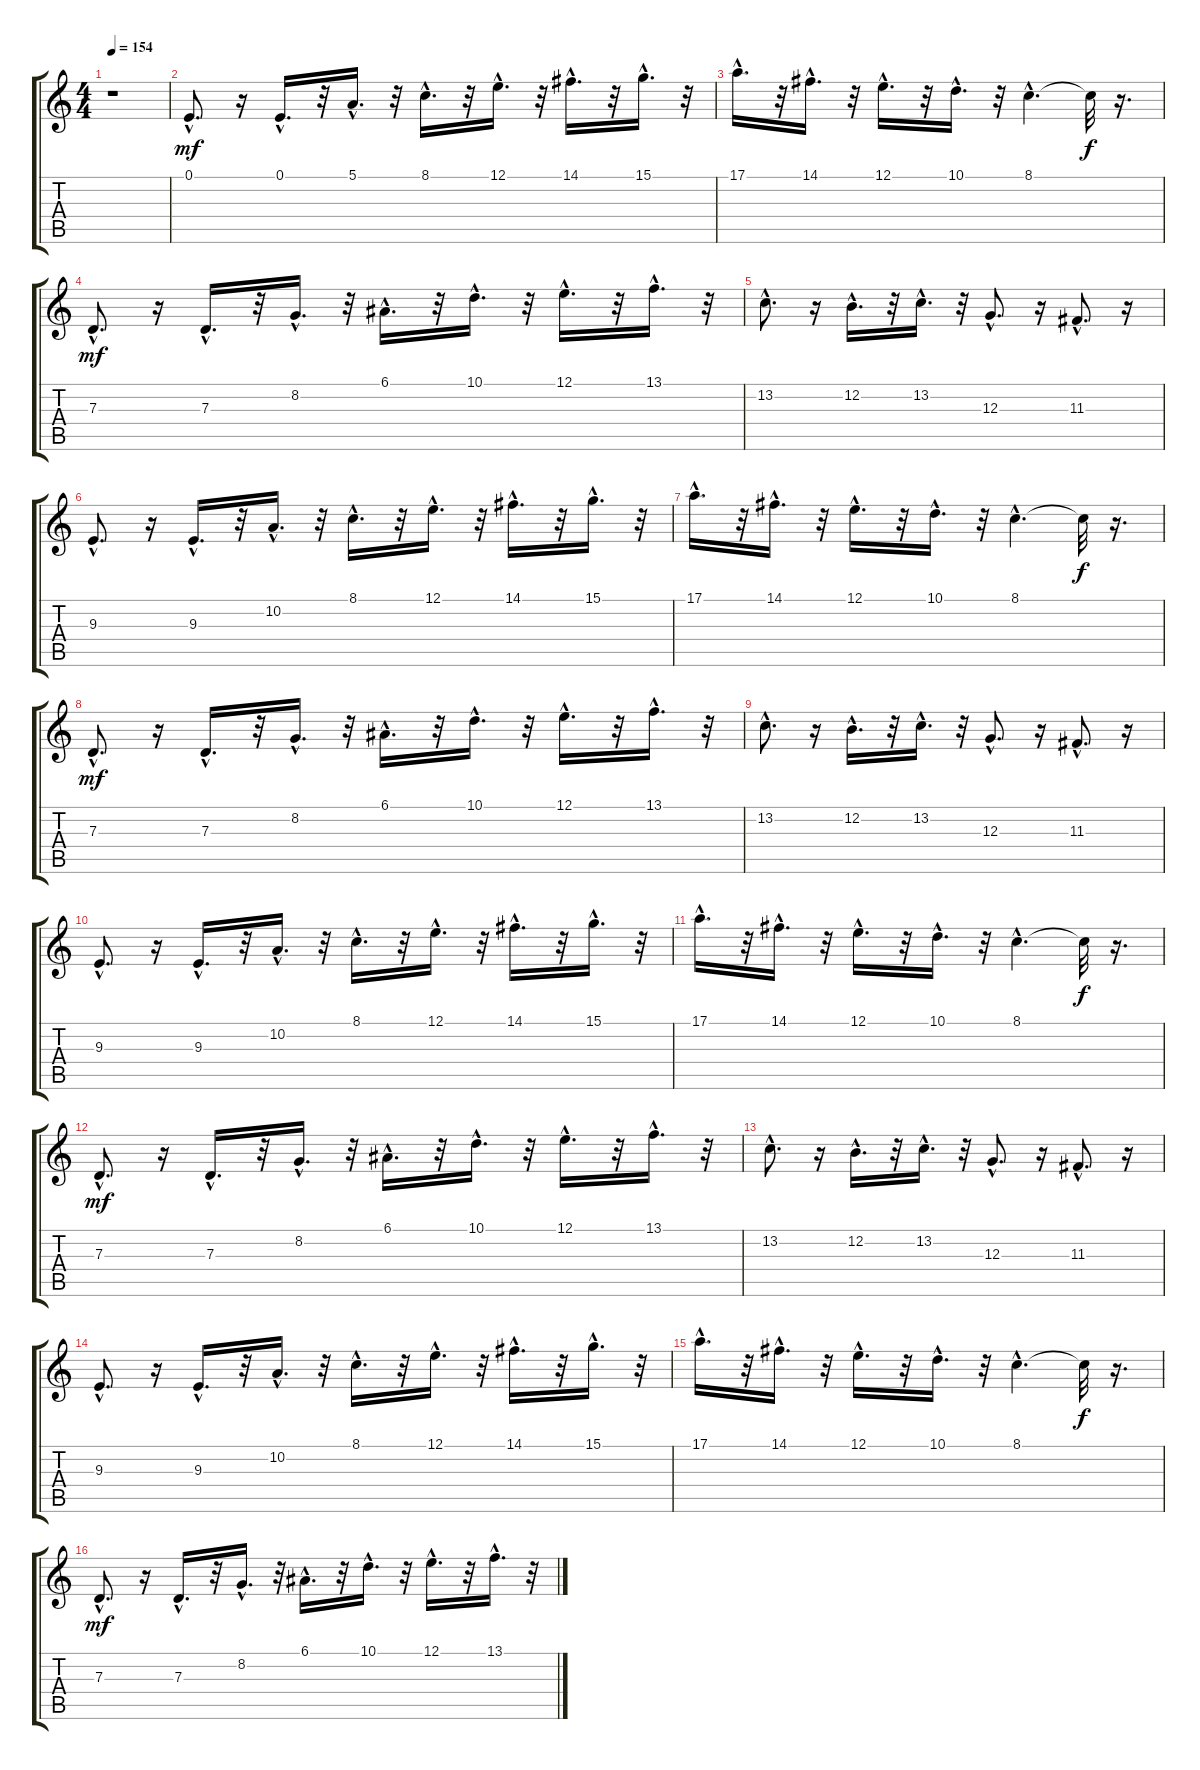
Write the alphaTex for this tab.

\track "" {instrument viola}
\staff {score tabs}
\tuning (E4 B3 G3 D3 A2 E2) {hide}
\ts (4 4)
\tempo 154
\clef g2
\ks c
r.1{dy f} |
0.1{hac}.8{d dy mf} r.16 0.1{hac}.16{d} r.32 5.1{hac}.16{d} r.32 8.1{hac}.16{d} r.32 12.1{hac}.16{d} r.32 14.1{hac}.16{d} r.32 15.1{hac}.16{d} r.32 |
17.1{hac}.16{d} r.32 14.1{hac}.16{d} r.32 12.1{hac}.16{d} r.32 10.1{hac}.16{d} r.32 8.1{hac}.4{d} 8.1{t}.32{dy f} r.16{d} |
7.3{hac}.8{d dy mf} r.16 7.3{hac}.16{d} r.32 8.2{hac}.16{d} r.32 6.1{hac}.16{d} r.32 10.1{hac}.16{d} r.32 12.1{hac}.16{d} r.32 13.1{hac}.16{d} r.32 |
13.2{hac}.8{d} r.16 12.2{hac}.16{d} r.32 13.2{hac}.16{d} r.32 12.3{hac}.8{d} r.16 11.3{hac}.8{d} r.16 |
9.3{hac}.8{d} r.16 9.3{hac}.16{d} r.32 10.2{hac}.16{d} r.32 8.1{hac}.16{d} r.32 12.1{hac}.16{d} r.32 14.1{hac}.16{d} r.32 15.1{hac}.16{d} r.32 |
17.1{hac}.16{d} r.32 14.1{hac}.16{d} r.32 12.1{hac}.16{d} r.32 10.1{hac}.16{d} r.32 8.1{hac}.4{d} 8.1{t}.32{dy f} r.16{d} |
7.3{hac}.8{d dy mf} r.16 7.3{hac}.16{d} r.32 8.2{hac}.16{d} r.32 6.1{hac}.16{d} r.32 10.1{hac}.16{d} r.32 12.1{hac}.16{d} r.32 13.1{hac}.16{d} r.32 |
13.2{hac}.8{d} r.16 12.2{hac}.16{d} r.32 13.2{hac}.16{d} r.32 12.3{hac}.8{d} r.16 11.3{hac}.8{d} r.16 |
9.3{hac}.8{d} r.16 9.3{hac}.16{d} r.32 10.2{hac}.16{d} r.32 8.1{hac}.16{d} r.32 12.1{hac}.16{d} r.32 14.1{hac}.16{d} r.32 15.1{hac}.16{d} r.32 |
17.1{hac}.16{d} r.32 14.1{hac}.16{d} r.32 12.1{hac}.16{d} r.32 10.1{hac}.16{d} r.32 8.1{hac}.4{d} 8.1{t}.32{dy f} r.16{d} |
7.3{hac}.8{d dy mf} r.16 7.3{hac}.16{d} r.32 8.2{hac}.16{d} r.32 6.1{hac}.16{d} r.32 10.1{hac}.16{d} r.32 12.1{hac}.16{d} r.32 13.1{hac}.16{d} r.32 |
13.2{hac}.8{d} r.16 12.2{hac}.16{d} r.32 13.2{hac}.16{d} r.32 12.3{hac}.8{d} r.16 11.3{hac}.8{d} r.16 |
9.3{hac}.8{d} r.16 9.3{hac}.16{d} r.32 10.2{hac}.16{d} r.32 8.1{hac}.16{d} r.32 12.1{hac}.16{d} r.32 14.1{hac}.16{d} r.32 15.1{hac}.16{d} r.32 |
17.1{hac}.16{d} r.32 14.1{hac}.16{d} r.32 12.1{hac}.16{d} r.32 10.1{hac}.16{d} r.32 8.1{hac}.4{d} 8.1{t}.32{dy f} r.16{d} |
7.3{hac}.8{d dy mf} r.16 7.3{hac}.16{d} r.32 8.2{hac}.16{d} r.32 6.1{hac}.16{d} r.32 10.1{hac}.16{d} r.32 12.1{hac}.16{d} r.32 13.1{hac}.16{d} r.32
